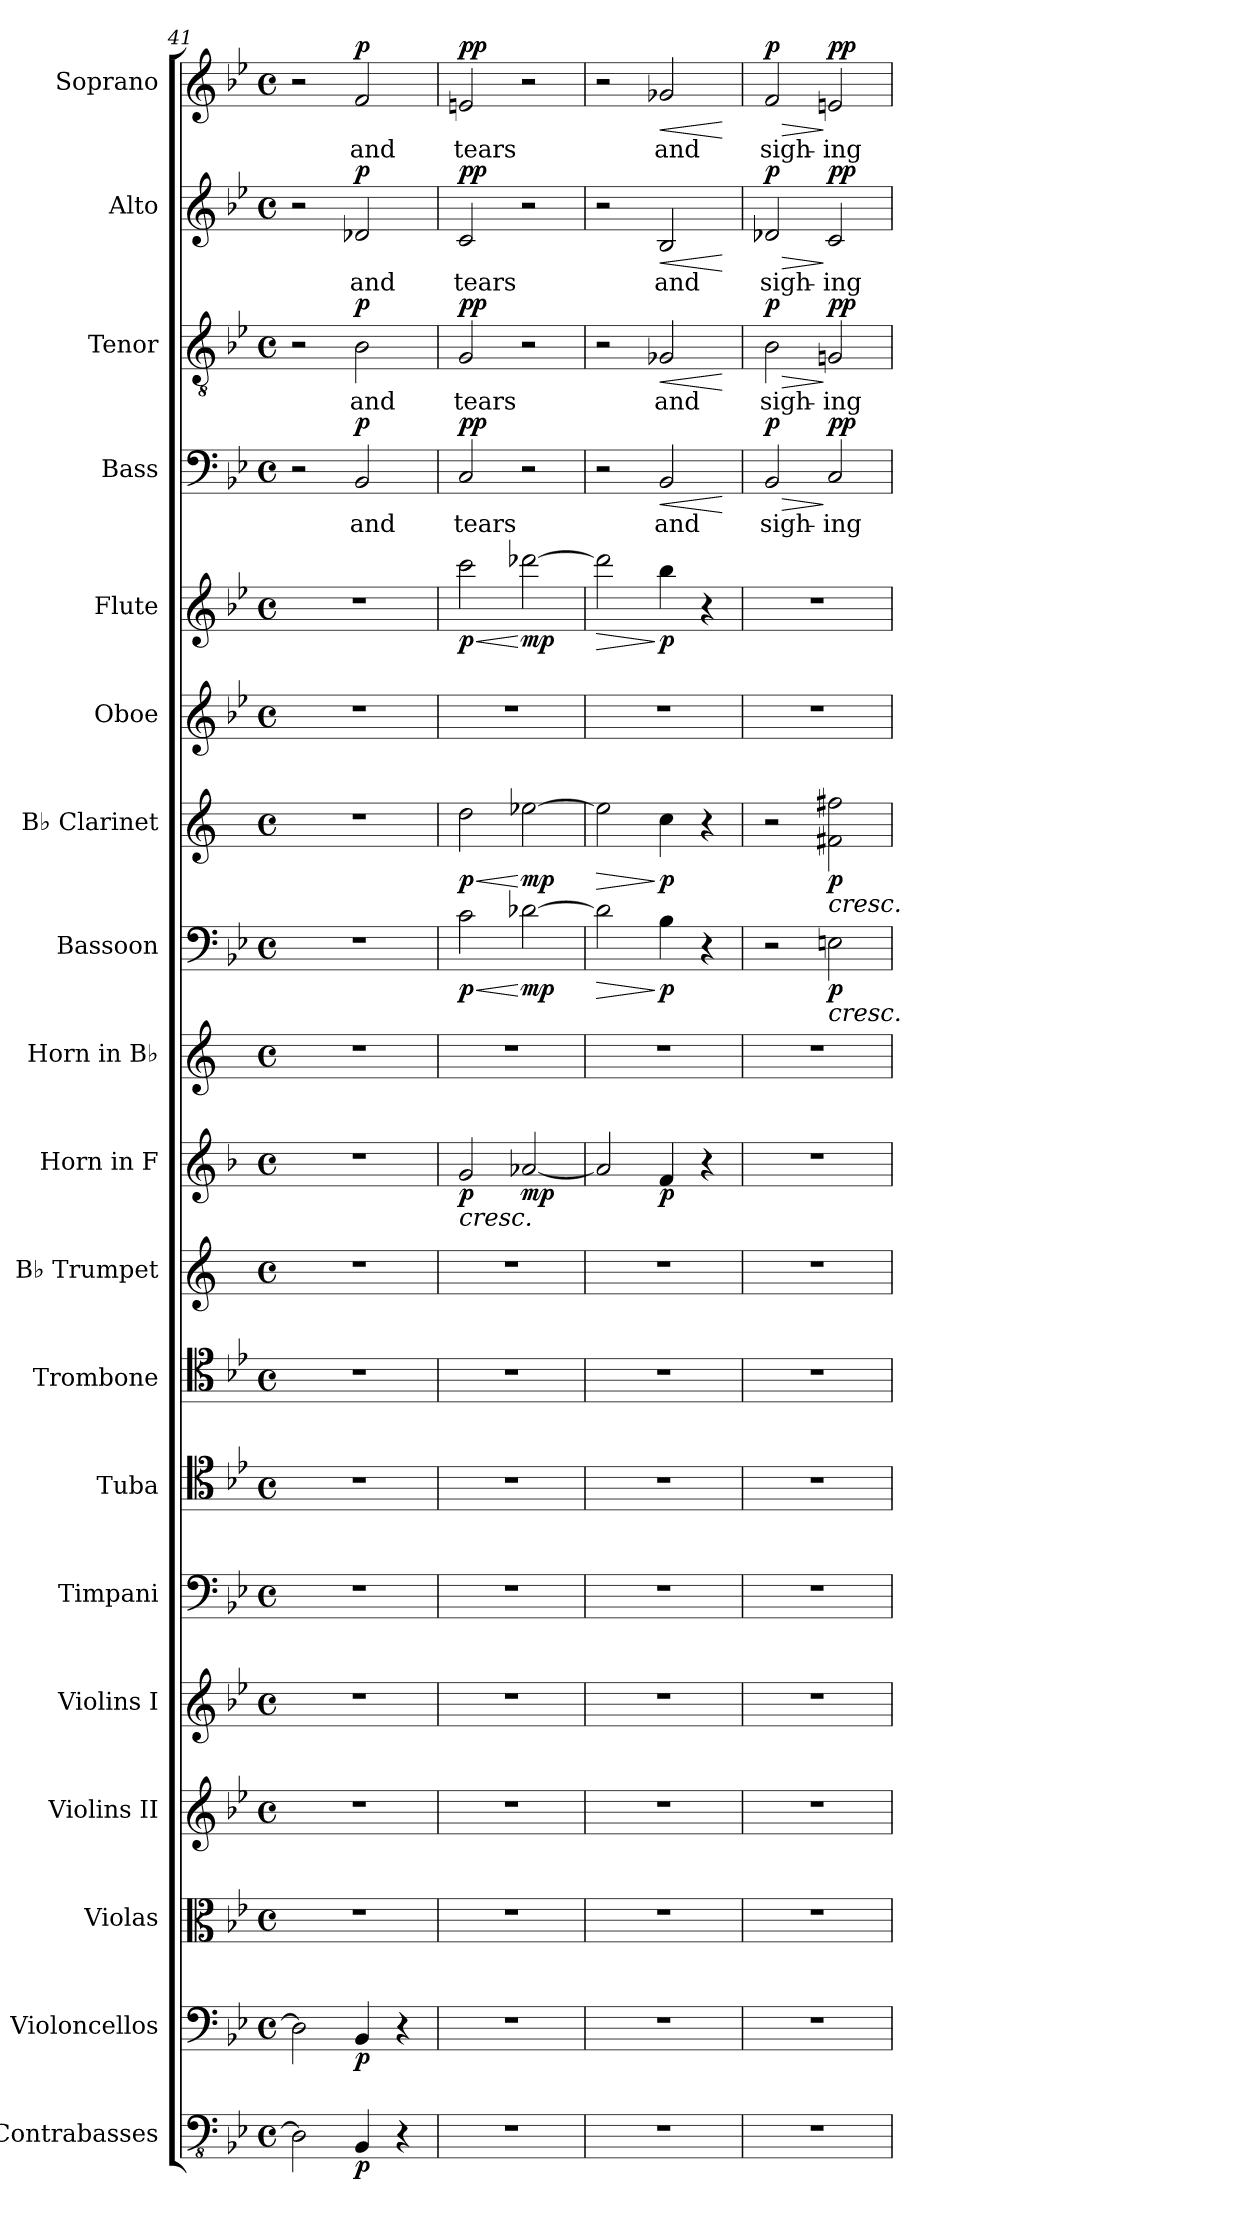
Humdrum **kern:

**kern	**dynam	**kern	**dynam	**kern	**kern	**kern	**kern	**kern	**kern	**kern	**kern	**dynam	**kern	**kern	**dynam	**kern	**dynam	**kern	**kern	**dynam	**kern	**text	**dynam	**kern	**text	**dynam	**kern	**text	**dynam	**kern	**text	**dynam
*part19	*part19	*part18	*part18	*part17	*part16	*part15	*part14	*part13	*part12	*part11	*part10	*part10	*part9	*part8	*part8	*part7	*part7	*part6	*part5	*part5	*part4	*part4	*part4	*part3	*part3	*part3	*part2	*part2	*part2	*part1	*part1	*part1
*staff19	*staff19	*staff18	*staff18	*staff17	*staff16	*staff15	*staff14	*staff13	*staff12	*staff11	*staff10	*staff10	*staff9	*staff8	*staff8	*staff7	*staff7	*staff6	*staff5	*staff5	*staff4	*staff4	*staff4	*staff3	*staff3	*staff3	*staff2	*staff2	*staff2	*staff1	*staff1	*staff1
*I"Contrabasses	*	*I"Violoncellos	*	*I"Violas	*I"Violins II	*I"Violins I	*I"Timpani	*I"Tuba	*I"Trombone	*I"B♭ Trumpet	*I"Horn in F	*	*I"Horn in B♭	*I"Bassoon	*	*I"B♭ Clarinet	*	*I"Oboe	*I"Flute	*	*I"Bass	*	*	*I"Tenor	*	*	*I"Alto	*	*	*I"Soprano	*	*
*I'Cbs.	*	*I'Vcs.	*	*I'Vlas.	*I'Vlns. II	*I'Vlns. I	*I'Timp.	*I'Tba.	*I'Tbn.	*I'B♭ Tpt.	*	*	*	*I'Bsn.	*	*I'B♭ Cl.	*	*I'Ob.	*I'Fl.	*	*I'B	*	*	*I'T	*	*	*I'A	*	*	*I'S	*	*
*clefFv4	*	*clefF4	*	*clefC3	*clefG2	*clefG2	*clefF4	*clefC4	*clefC4	*clefG2	*clefG2	*	*clefG2	*clefF4	*	*clefG2	*	*clefG2	*clefG2	*	*clefF4	*	*	*clefGv2	*	*	*clefG2	*	*	*clefG2	*	*
*	*	*	*	*	*	*	*	*	*	*ITrd1c2	*ITrd4c7	*	*ITrd1c2	*	*	*ITrd1c2	*	*	*	*	*	*	*	*	*	*	*	*	*	*	*	*
*k[b-e-]	*	*k[b-e-]	*	*k[b-e-]	*k[b-e-]	*k[b-e-]	*k[b-e-]	*k[b-e-]	*k[b-e-]	*k[b-e-]	*k[b-e-]	*	*k[b-e-]	*k[b-e-]	*	*k[b-e-]	*	*k[b-e-]	*k[b-e-]	*	*k[b-e-]	*	*	*k[b-e-]	*	*	*k[b-e-]	*	*	*k[b-e-]	*	*
*M4/4	*	*M4/4	*	*M4/4	*M4/4	*M4/4	*M4/4	*M4/4	*M4/4	*M4/4	*M4/4	*	*M4/4	*M4/4	*	*M4/4	*	*M4/4	*M4/4	*	*M4/4	*	*	*M4/4	*	*	*M4/4	*	*	*M4/4	*	*
*met(c)	*	*met(c)	*	*met(c)	*met(c)	*met(c)	*met(c)	*met(c)	*met(c)	*met(c)	*met(c)	*	*met(c)	*met(c)	*	*met(c)	*	*met(c)	*met(c)	*	*met(c)	*	*	*met(c)	*	*	*met(c)	*	*	*met(c)	*	*
=41	=41	=41	=41	=41	=41	=41	=41	=41	=41	=41	=41	=41	=41	=41	=41	=41	=41	=41	=41	=41	=41	=41	=41	=41	=41	=41	=41	=41	=41	=41	=41	=41
2DD-\]	.	2D-\]	.	1r	1r	1r	1r	1r	1r	1r	1r	.	1r	1r	.	1r	.	1r	1r	.	2r	.	.	2r	.	.	2r	.	.	2r	.	.
!	!LO:DY:b	!	!LO:DY:b	!	!	!	!	!	!	!	!	!	!	!	!	!	!	!	!	!	!	!LO:LY:b	!LO:DY:a	!	!LO:LY:b	!LO:DY:a	!	!LO:LY:b	!LO:DY:a	!	!LO:LY:b	!LO:DY:a
4BBB-/	p	4BB-/	p	.	.	.	.	.	.	.	.	.	.	.	.	.	.	.	.	.	2BB-/	and	p	2B-\	and	p	2d-X/	and	p	2f/	and	p
4r	.	4r	.	.	.	.	.	.	.	.	.	.	.	.	.	.	.	.	.	.	.	.	.	.	.	.	.	.	.	.	.	.
=42	=42	=42	=42	=42	=42	=42	=42	=42	=42	=42	=42	=42	=42	=42	=42	=42	=42	=42	=42	=42	=42	=42	=42	=42	=42	=42	=42	=42	=42	=42	=42	=42
!	!	!	!	!	!	!	!	!	!	!	!	!LO:HP:b	!	!	!LO:HP:b	!	!LO:HP:b	!	!	!LO:HP:b	!	!LO:LY:b	!	!	!LO:LY:b	!	!	!LO:LY:b	!	!	!LO:LY:b	!
!	!	!	!	!	!	!	!	!	!	!	!	!LO:DY:n=1:b	!	!	!LO:DY:n=1:b	!	!LO:DY:n=1:b	!	!	!LO:DY:n=1:b	!	!	!LO:DY:a	!	!	!LO:DY:a	!	!	!LO:DY:a	!	!	!LO:DY:a
1r	.	1r	.	1r	1r	1r	1r	1r	1r	1r	2c/	< p	1r	2c\	< p	2cc\	< p	1r	2ccc\	< p	2C/	tears	pp	2G/	tears	pp	2c/	tears	pp	2en/	tears	pp
!	!	!	!	!	!	!	!	!	!	!	!	!LO:DY:n=2:b	!	!	!LO:DY:n=2:b	!	!LO:DY:n=2:b	!	!	!LO:DY:n=2:b	!	!	!	!	!	!	!	!	!	!	!	!
.	.	.	.	.	.	.	.	.	.	.	[2d-X/	mp	.	[2d-X\	[ mp	[2dd-X\	[ mp	.	[2ddd-X\	[ mp	2r	.	.	2r	.	.	2r	.	.	2r	.	.
=43	=43	=43	=43	=43	=43	=43	=43	=43	=43	=43	=43	=43	=43	=43	=43	=43	=43	=43	=43	=43	=43	=43	=43	=43	=43	=43	=43	=43	=43	=43	=43	=43
!	!	!	!	!	!	!	!	!	!	!	!	!	!	!	!LO:HP:b	!	!LO:HP:b	!	!	!LO:HP:b	!	!	!	!	!	!	!	!	!	!	!	!
1r	.	1r	.	1r	1r	1r	1r	1r	1r	1r	2d-/]	.	1r	2d-\]	>	2dd-\]	>	1r	2ddd-\]	>	2r	.	.	2r	.	.	2r	.	.	2r	.	.
!	!	!	!	!	!	!	!	!	!	!	!	!LO:DY:n=1:b	!	!	!LO:DY:n=1:b	!	!LO:DY:n=1:b	!	!	!LO:DY:n=1:b	!	!LO:LY:b	!LO:HP:b	!	!LO:LY:b	!LO:HP:b	!	!LO:LY:b	!LO:HP:b	!	!LO:LY:b	!LO:HP:b
.	.	.	.	.	.	.	.	.	.	.	4B-/	[ p	.	4B-\	] p	4b-\	] p	.	4bb-\	] p	2BB-/	and	<	2G-X/	and	<	2B-/	and	<	2g-X/	and	<
.	.	.	.	.	.	.	.	.	.	.	4r	.	.	4r	.	4r	.	.	4r	.	.	.	.	.	.	.	.	.	.	.	.	.
.	.	.	.	.	.	.	.	.	.	.	.	.	.	.	.	.	.	.	.	.	.	.	[	.	.	[	.	.	[	.	.	[
!!LO:PB:g=z
=44	=44	=44	=44	=44	=44	=44	=44	=44	=44	=44	=44	=44	=44	=44	=44	=44	=44	=44	=44	=44	=44	=44	=44	=44	=44	=44	=44	=44	=44	=44	=44	=44
!	!	!	!	!	!	!	!	!	!	!	!	!	!	!	!	!	!	!	!	!	!	!LO:LY:b	!LO:HP:b	!	!LO:LY:b	!LO:HP:b	!	!LO:LY:b	!LO:HP:b	!	!LO:LY:b	!LO:HP:b
!	!	!	!	!	!	!	!	!	!	!	!	!	!	!	!	!	!	!	!	!	!	!	!LO:DY:n=1:a	!	!	!LO:DY:n=1:a	!	!	!LO:DY:n=1:a	!	!	!LO:DY:n=1:a
1r	.	1r	.	1r	1r	1r	1r	1r	1r	1r	1r	.	1r	2r	.	2r	.	1r	1r	.	2BB-/	sigh-	> p	2B-\	sigh-	> p	2d-X/	sigh-	> p	2f/	sigh-	> p
!	!	!	!	!	!	!	!	!	!	!	!	!	!	!	!	!LO:TX:b:i:t=cresc.	!	!	!	!	!	!	!	!	!	!	!	!	!	!	!	!
!	!	!	!	!	!	!	!	!	!	!	!	!	!	!LO:TX:b:i:t=cresc.	!	!	!	!	!	!	!	!	!	!	!	!	!	!	!	!	!	!
!	!	!	!	!	!	!	!	!	!	!	!	!	!	!	!LO:DY:b	!	!LO:DY:b	!	!	!	!	!LO:LY:b	!LO:DY:n=2:a	!	!LO:LY:b	!LO:DY:n=2:a	!	!LO:LY:b	!LO:DY:n=2:a	!	!LO:LY:b	!LO:DY:n=2:a
.	.	.	.	.	.	.	.	.	.	.	.	.	.	2En\	p	2en\ 2een\	p	.	.	.	2C/	-ing	] pp	2Gn/	-ing	] pp	2c/	-ing	] pp	2en/	-ing	] pp
=	=	=	=	=	=	=	=	=	=	=	=	=	=	=	=	=	=	=	=	=	=	=	=	=	=	=	=	=	=	=	=	=
*-	*-	*-	*-	*-	*-	*-	*-	*-	*-	*-	*-	*-	*-	*-	*-	*-	*-	*-	*-	*-	*-	*-	*-	*-	*-	*-	*-	*-	*-	*-	*-	*-
